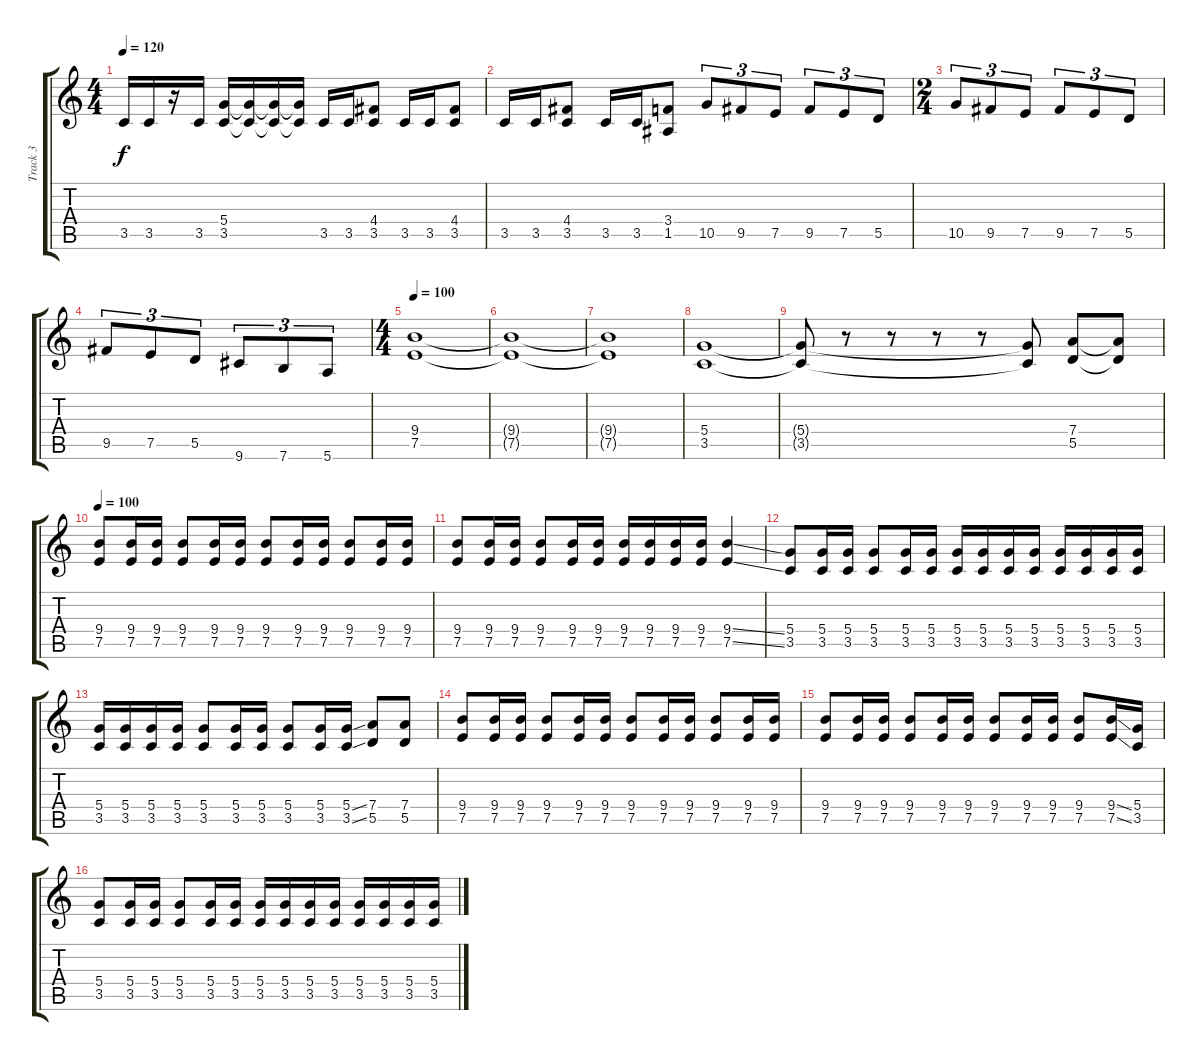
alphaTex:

\track ("Track 3" "Track 3") {instrument distortionguitar}
\staff {score tabs}
\tuning (E4 B3 G3 D3 A2 E2) {hide}
\ts (4 4)
\tempo 120
\clef g2
\ks c
3.5.16{dy f} 3.5.16 r.16 3.5.16 (5.4 3.5).16 (5.4{t} 3.5{t}).16 (5.4{t} 3.5{t}).16 (5.4{t} 3.5{t}).16 3.5.16 3.5.16 (4.4 3.5).8 3.5.16 3.5.16 (4.4 3.5).8 |
3.5.16 3.5.16 (4.4 3.5).8 3.5.16 3.5.16 (3.4 1.5).8 10.5.8{tu (3 2)} 9.5.8{tu (3 2)} 7.5.8{tu (3 2)} 9.5.8{tu (3 2)} 7.5.8{tu (3 2)} 5.5.8{tu (3 2)} |
\ts (2 4)
10.5.8{tu (3 2)} 9.5.8{tu (3 2)} 7.5.8{tu (3 2)} 9.5.8{tu (3 2)} 7.5.8{tu (3 2)} 5.5.8{tu (3 2)} |
9.5.8{tu (3 2)} 7.5.8{tu (3 2)} 5.5.8{tu (3 2)} 9.6.8{tu (3 2)} 7.6.8{tu (3 2)} 5.6.8{tu (3 2)} |
\ts (4 4)
\tempo 100
(9.4 7.5).1 |
(9.4{t} 7.5{t}).1 |
(9.4{t} 7.5{t}).1 |
(5.4 3.5).1 |
(5.4{t} 3.5{t}).8 r.8 r.8 r.8 r.8 (5.4{t} 3.5{t}).8 (7.4 5.5).8 (7.4{t} 5.5{t}).8 |
\tempo 100
(9.4 7.5).8 (9.4 7.5).16 (9.4 7.5).16 (9.4 7.5).8 (9.4 7.5).16 (9.4 7.5).16 (9.4 7.5).8 (9.4 7.5).16 (9.4 7.5).16 (9.4 7.5).8 (9.4 7.5).16 (9.4 7.5).16 |
(9.4 7.5).8 (9.4 7.5).16 (9.4 7.5).16 (9.4 7.5).8 (9.4 7.5).16 (9.4 7.5).16 (9.4 7.5).16 (9.4 7.5).16 (9.4 7.5).16 (9.4 7.5).16 (9.4{ss} 7.5{ss}).4 |
(5.4 3.5).8 (5.4 3.5).16 (5.4 3.5).16 (5.4 3.5).8 (5.4 3.5).16 (5.4 3.5).16 (5.4 3.5).16 (5.4 3.5).16 (5.4 3.5).16 (5.4 3.5).16 (5.4 3.5).16 (5.4 3.5).16 (5.4 3.5).16 (5.4 3.5).16 |
(5.4 3.5).16 (5.4 3.5).16 (5.4 3.5).16 (5.4 3.5).16 (5.4 3.5).8 (5.4 3.5).16 (5.4 3.5).16 (5.4 3.5).8 (5.4 3.5).16 (5.4{ss} 3.5{ss}).16 (7.4 5.5).8 (7.4 5.5).8 |
(9.4 7.5).8 (9.4 7.5).16 (9.4 7.5).16 (9.4 7.5).8 (9.4 7.5).16 (9.4 7.5).16 (9.4 7.5).8 (9.4 7.5).16 (9.4 7.5).16 (9.4 7.5).8 (9.4 7.5).16 (9.4 7.5).16 |
(9.4 7.5).8 (9.4 7.5).16 (9.4 7.5).16 (9.4 7.5).8 (9.4 7.5).16 (9.4 7.5).16 (9.4 7.5).8 (9.4 7.5).16 (9.4 7.5).16 (9.4 7.5).8 (9.4{ss} 7.5{ss}).16 (5.4 3.5).16 |
(5.4 3.5).8 (5.4 3.5).16 (5.4 3.5).16 (5.4 3.5).8 (5.4 3.5).16 (5.4 3.5).16 (5.4 3.5).16 (5.4 3.5).16 (5.4 3.5).16 (5.4 3.5).16 (5.4 3.5).16 (5.4 3.5).16 (5.4 3.5).16 (5.4 3.5).16
